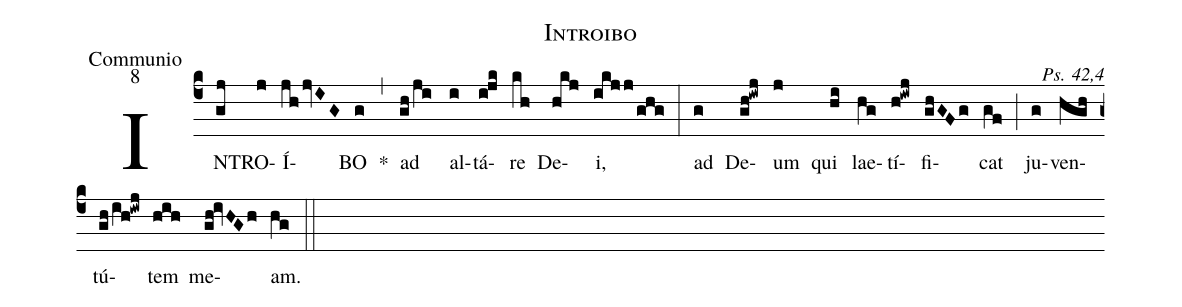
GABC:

name:Introibo;
office-part:Communio;
mode:8;
commentary:Ps. 42,4;
%%
(c4) IN(gj)TRO(j)Í(jhjvIG)BO(g) *(,) ad(gh/ji) al(i)tá(i!jk)re(kh) De(hkj)i,(ikjj/ghg) (:) ad(g) De(gh!iwj)um(j) qui(hi) lae(hg)tí(h!iwj)fi(ghGFg)cat(gf) (;) ju(g)ven(hgh)tú(gh/ih!iwj)tem(hih) me(gh!ivHGh)am.(hg) (::)
